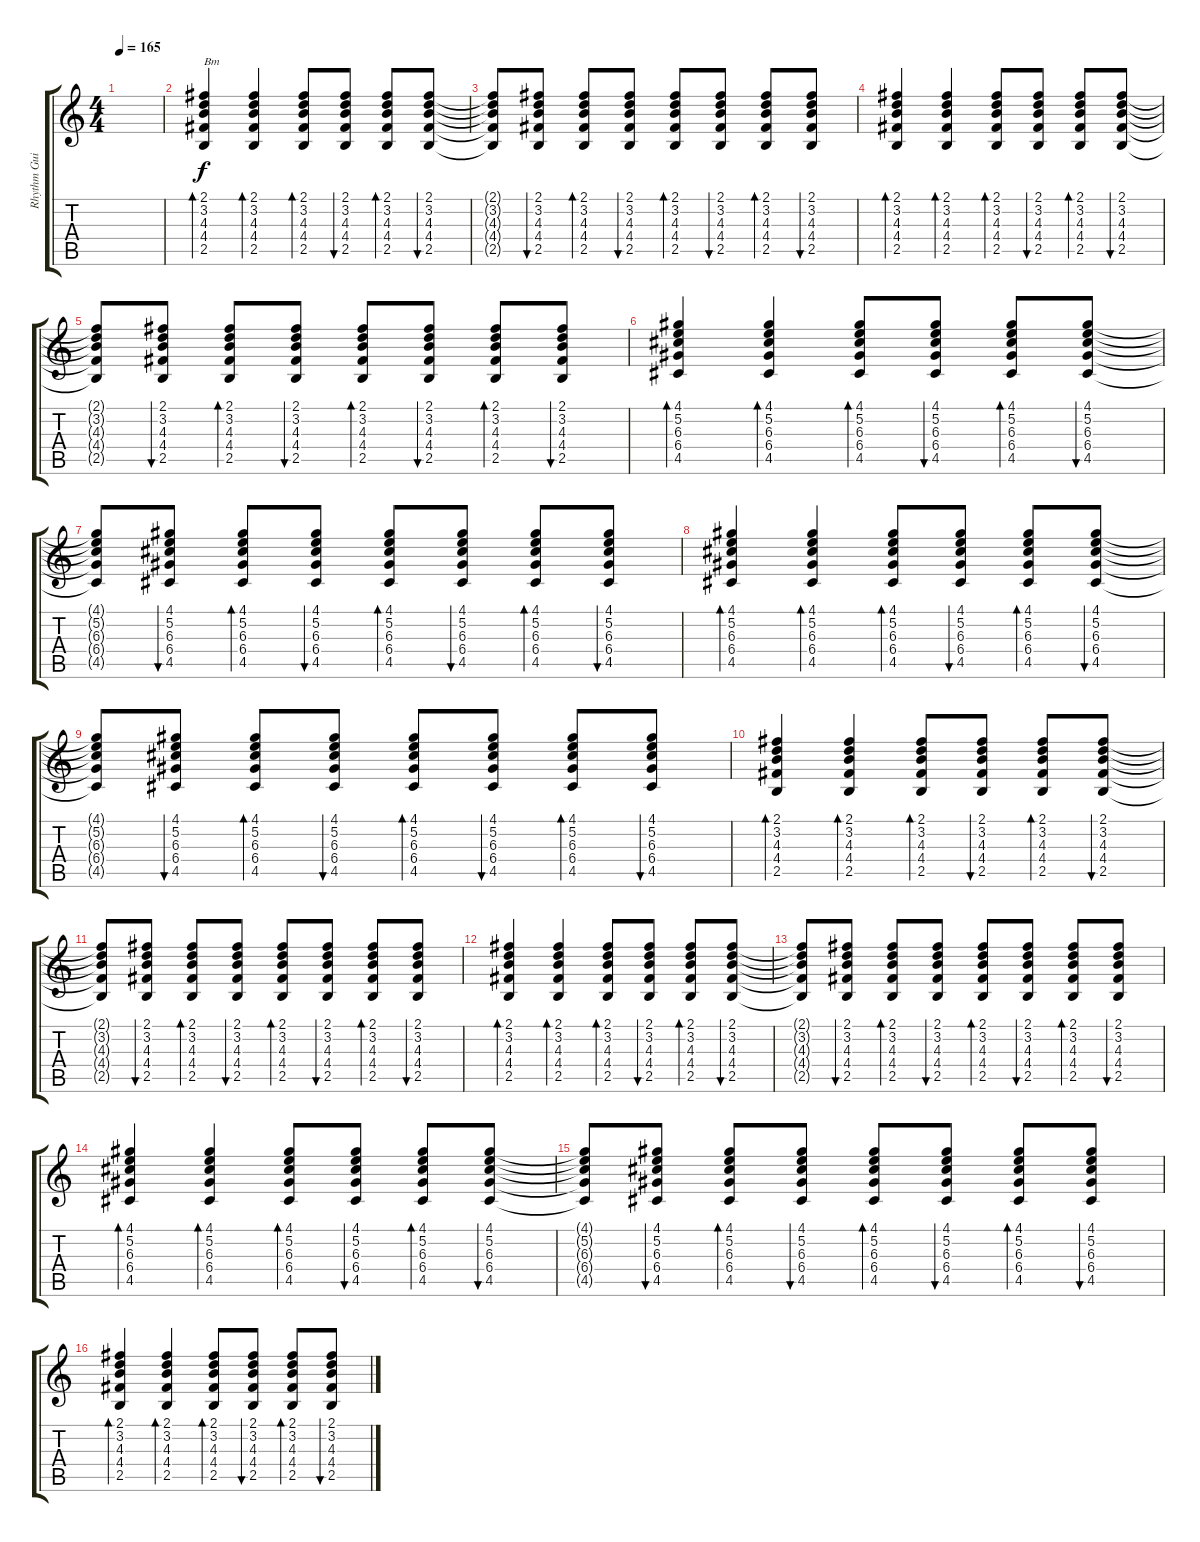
\track ("Rhythm Guitar" "Rhythm Gui") {instrument electricguitarjazz}
\staff {score tabs}
\tuning (E4 B3 G3 D3 A2 E2) {hide}
\ts (4 4)
\tempo 165
\clef g2
\ks c
|
(2.1 3.2 4.3 4.4 2.5).4{bd 30 txt "Bm"} (2.1 3.2 4.3 4.4 2.5).4{bd 30} (2.1 3.2 4.3 4.4 2.5).8{bd 30} (2.1 3.2 4.3 4.4 2.5).8{bu 30} (2.1 3.2 4.3 4.4 2.5).8{bd 30} (2.1 3.2 4.3 4.4 2.5).8{bu 30} |
(2.1{t} 3.2{t} 4.3{t} 4.4{t} 2.5{t}).8 (2.1 3.2 4.3 4.4 2.5).8{bu 30} (2.1 3.2 4.3 4.4 2.5).8{bd 30} (2.1 3.2 4.3 4.4 2.5).8{bu 30} (2.1 3.2 4.3 4.4 2.5).8{bd 30} (2.1 3.2 4.3 4.4 2.5).8{bu 30} (2.1 3.2 4.3 4.4 2.5).8{bd 30} (2.1 3.2 4.3 4.4 2.5).8{bu 30} |
(2.1 3.2 4.3 4.4 2.5).4{bd 30} (2.1 3.2 4.3 4.4 2.5).4{bd 30} (2.1 3.2 4.3 4.4 2.5).8{bd 30} (2.1 3.2 4.3 4.4 2.5).8{bu 30} (2.1 3.2 4.3 4.4 2.5).8{bd 30} (2.1 3.2 4.3 4.4 2.5).8{bu 30} |
(2.1{t} 3.2{t} 4.3{t} 4.4{t} 2.5{t}).8 (2.1 3.2 4.3 4.4 2.5).8{bu 30} (2.1 3.2 4.3 4.4 2.5).8{bd 30} (2.1 3.2 4.3 4.4 2.5).8{bu 30} (2.1 3.2 4.3 4.4 2.5).8{bd 30} (2.1 3.2 4.3 4.4 2.5).8{bu 30} (2.1 3.2 4.3 4.4 2.5).8{bd 30} (2.1 3.2 4.3 4.4 2.5).8{bu 30} |
(4.1 5.2 6.3 6.4 4.5).4{bd 30} (4.1 5.2 6.3 6.4 4.5).4{bd 30} (4.1 5.2 6.3 6.4 4.5).8{bd 30} (4.1 5.2 6.3 6.4 4.5).8{bu 30} (4.1 5.2 6.3 6.4 4.5).8{bd 30} (4.1 5.2 6.3 6.4 4.5).8{bu 30} |
(4.1{t} 5.2{t} 6.3{t} 6.4{t} 4.5{t}).8 (4.1 5.2 6.3 6.4 4.5).8{bu 30} (4.1 5.2 6.3 6.4 4.5).8{bd 30} (4.1 5.2 6.3 6.4 4.5).8{bu 30} (4.1 5.2 6.3 6.4 4.5).8{bd 30} (4.1 5.2 6.3 6.4 4.5).8{bu 30} (4.1 5.2 6.3 6.4 4.5).8{bd 30} (4.1 5.2 6.3 6.4 4.5).8{bu 30} |
(4.1 5.2 6.3 6.4 4.5).4{bd 30} (4.1 5.2 6.3 6.4 4.5).4{bd 30} (4.1 5.2 6.3 6.4 4.5).8{bd 30} (4.1 5.2 6.3 6.4 4.5).8{bu 30} (4.1 5.2 6.3 6.4 4.5).8{bd 30} (4.1 5.2 6.3 6.4 4.5).8{bu 30} |
(4.1{t} 5.2{t} 6.3{t} 6.4{t} 4.5{t}).8 (4.1 5.2 6.3 6.4 4.5).8{bu 30} (4.1 5.2 6.3 6.4 4.5).8{bd 30} (4.1 5.2 6.3 6.4 4.5).8{bu 30} (4.1 5.2 6.3 6.4 4.5).8{bd 30} (4.1 5.2 6.3 6.4 4.5).8{bu 30} (4.1 5.2 6.3 6.4 4.5).8{bd 30} (4.1 5.2 6.3 6.4 4.5).8{bu 30} |
(2.1 3.2 4.3 4.4 2.5).4{bd 30} (2.1 3.2 4.3 4.4 2.5).4{bd 30} (2.1 3.2 4.3 4.4 2.5).8{bd 30} (2.1 3.2 4.3 4.4 2.5).8{bu 30} (2.1 3.2 4.3 4.4 2.5).8{bd 30} (2.1 3.2 4.3 4.4 2.5).8{bu 30} |
(2.1{t} 3.2{t} 4.3{t} 4.4{t} 2.5{t}).8 (2.1 3.2 4.3 4.4 2.5).8{bu 30} (2.1 3.2 4.3 4.4 2.5).8{bd 30} (2.1 3.2 4.3 4.4 2.5).8{bu 30} (2.1 3.2 4.3 4.4 2.5).8{bd 30} (2.1 3.2 4.3 4.4 2.5).8{bu 30} (2.1 3.2 4.3 4.4 2.5).8{bd 30} (2.1 3.2 4.3 4.4 2.5).8{bu 30} |
(2.1 3.2 4.3 4.4 2.5).4{bd 30} (2.1 3.2 4.3 4.4 2.5).4{bd 30} (2.1 3.2 4.3 4.4 2.5).8{bd 30} (2.1 3.2 4.3 4.4 2.5).8{bu 30} (2.1 3.2 4.3 4.4 2.5).8{bd 30} (2.1 3.2 4.3 4.4 2.5).8{bu 30} |
(2.1{t} 3.2{t} 4.3{t} 4.4{t} 2.5{t}).8 (2.1 3.2 4.3 4.4 2.5).8{bu 30} (2.1 3.2 4.3 4.4 2.5).8{bd 30} (2.1 3.2 4.3 4.4 2.5).8{bu 30} (2.1 3.2 4.3 4.4 2.5).8{bd 30} (2.1 3.2 4.3 4.4 2.5).8{bu 30} (2.1 3.2 4.3 4.4 2.5).8{bd 30} (2.1 3.2 4.3 4.4 2.5).8{bu 30} |
(4.1 5.2 6.3 6.4 4.5).4{bd 30} (4.1 5.2 6.3 6.4 4.5).4{bd 30} (4.1 5.2 6.3 6.4 4.5).8{bd 30} (4.1 5.2 6.3 6.4 4.5).8{bu 30} (4.1 5.2 6.3 6.4 4.5).8{bd 30} (4.1 5.2 6.3 6.4 4.5).8{bu 30} |
(4.1{t} 5.2{t} 6.3{t} 6.4{t} 4.5{t}).8 (4.1 5.2 6.3 6.4 4.5).8{bu 30} (4.1 5.2 6.3 6.4 4.5).8{bd 30} (4.1 5.2 6.3 6.4 4.5).8{bu 30} (4.1 5.2 6.3 6.4 4.5).8{bd 30} (4.1 5.2 6.3 6.4 4.5).8{bu 30} (4.1 5.2 6.3 6.4 4.5).8{bd 30} (4.1 5.2 6.3 6.4 4.5).8{bu 30} |
(2.1 3.2 4.3 4.4 2.5).4{bd 30} (2.1 3.2 4.3 4.4 2.5).4{bd 30} (2.1 3.2 4.3 4.4 2.5).8{bd 30} (2.1 3.2 4.3 4.4 2.5).8{bu 30} (2.1 3.2 4.3 4.4 2.5).8{bd 30} (2.1 3.2 4.3 4.4 2.5).8{bu 30}
